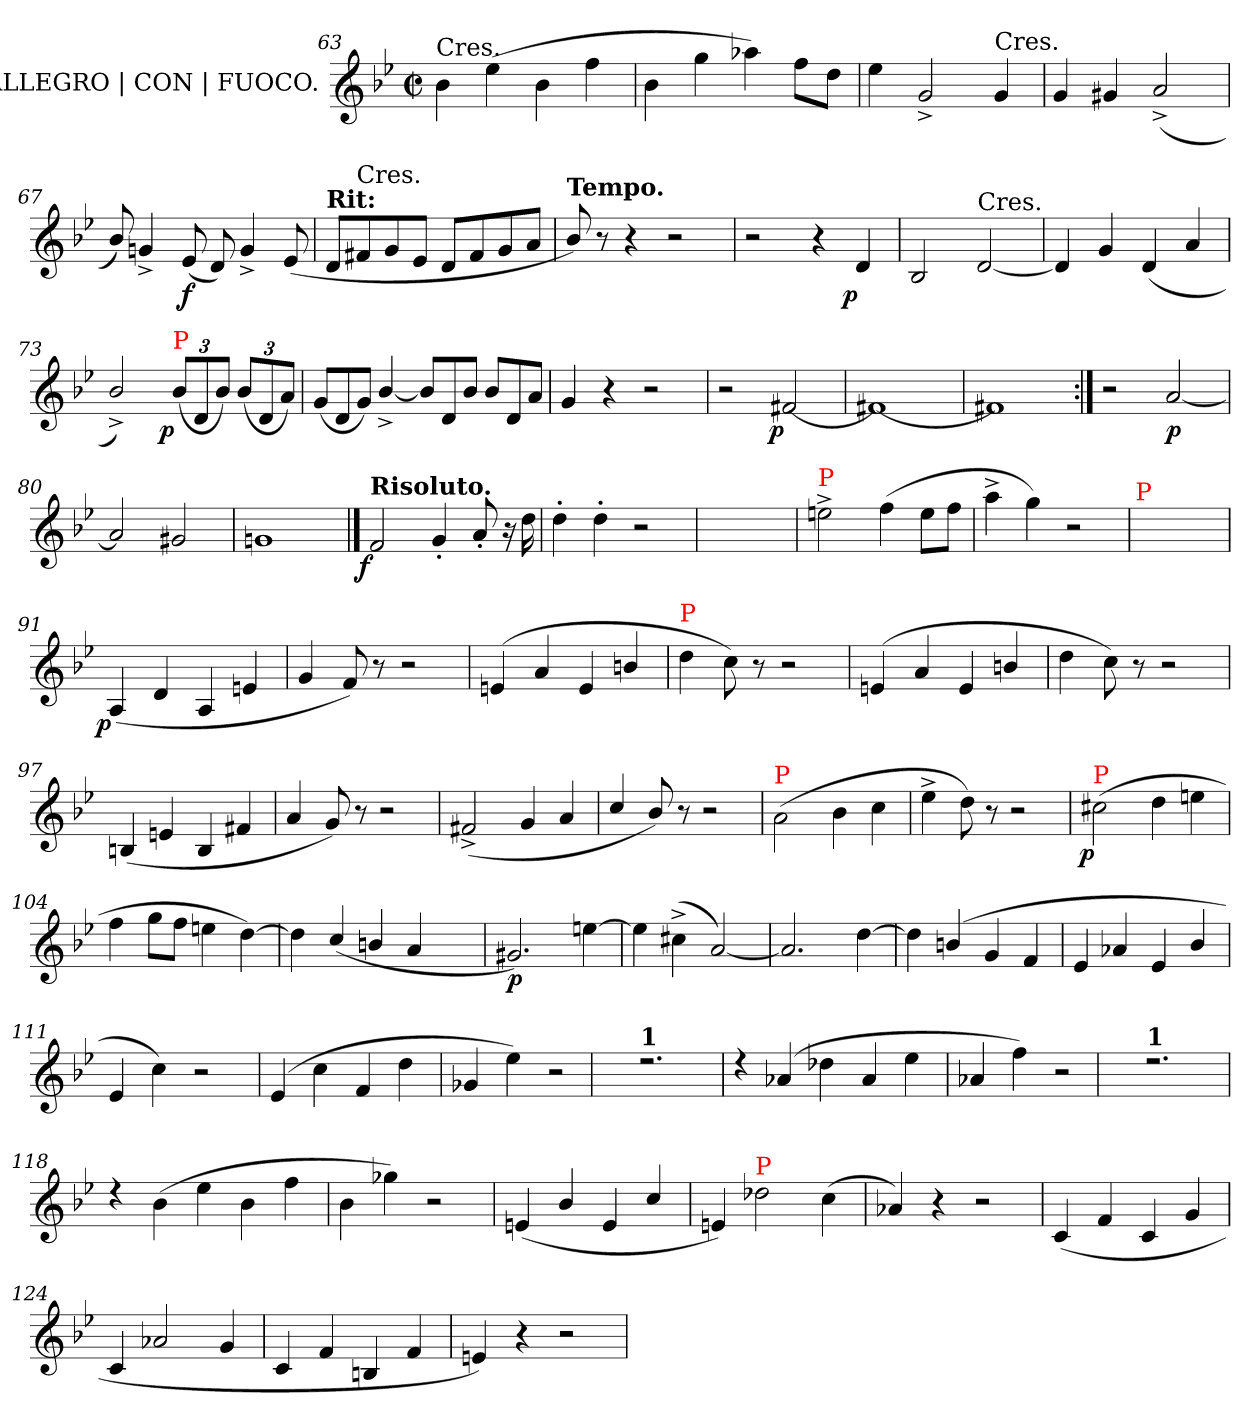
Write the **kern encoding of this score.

**kern	**dynam
*part1	*part1
*staff1	*staff1
*I"ALLEGRO | CON | FUOCO.	*
*clefG2	*
*k[b-e-]	*
*g:	*
*M2/2	*
*met(c|)	*
=63	=63
!LO:TX:t=Cres.	!
4b-	.
(>4ee-	.
4b-	.
4ff	.
=64	=64
4b-	.
4gg	.
4aa-X)	.
8ffL	.
8ddJ	.
=65	=65
4ee-	.
2g^<	.
!LO:TX:t=Cres.	!
4g	.
=66	=66
4g	.
4g#X	.
(<2a^<	.
=67	=67
8b-/)	.
4gn^<	.
(<8e-	f
8d)	.
4g^<	.
(<8e-	.
=68	=68
!LO:TX:a:B:t=Rit&colon;	!
8dL	.
!LO:TX:t=Cres.	!
8f#X	.
8g	.
8e-J	.
8dL	.
8f#	.
8g	.
8aJ	.
=69	=69
!LO:TX:a:B:t=Tempo.	!
8b-/)	.
8r	.
4r	.
2r	.
=70	=70
2r	.
4r	.
!	!LO:DY:rj
4d	p
=71	=71
2B-	.
!LO:TX:t=Cres.	!
[2d	.
=72	=72
4d]	.
4g	.
(<4d	.
4a	.
=73	=73
2b-^</)	.
*Xbrackettup	*
!LO:TX:a:color=red:t=P	!
!	!LO:DY:rj
(<12b-L	p
12d	.
12b-J)	.
(<12b-L	.
12d	.
12aJ)	.
=74	=74
*Xtuplet	*
(<12gL	.
12d	.
12gJ)	.
[4b-^</	.
12b-L]	.
12d	.
12b-J	.
12b-L	.
12d	.
12aJ	.
=75	=75
4g	.
4r	.
2r	.
=76	=76
2r	.
!	!LO:DY:rj
[2f#X	p
=77	=77
1f#X_	.
=78	=78
1f#X]	.
=79:|!	=79:|!
2r	.
[2a	p
=80	=80
2a]	.
2g#X	.
=81	=81
1gn	.
==	==
!LO:TX:a:B:t=Risoluto.	!
!	!LO:DY:rj
2f	f
4g'<	.
8a'<	.
16r	.
16dd	.
=83	=83
4dd'>	.
4dd'>	.
2r	.
=84	=84
1ryy	.
=86	=86
!LO:TX:a:color=red:t=P	!
2een^<	.
(>4ff	.
8eeL	.
8ffJ	.
=87	=87
4aa^<	.
4gg)	.
2r	.
=88	=88
!LO:TX:a:color=red:t=P	!
1ryy	.
=91	=91
!	!LO:DY:rj
(<4A	p
4d	.
4A	.
4en	.
=92	=92
4g	.
8f)	.
8r	.
2r	.
=93	=93
(<4en	.
4a	.
4e	.
4bn/	.
=94	=94
!LO:TX:a:color=red:t=P	!
4dd	.
8cc)	.
8r	.
2r	.
=95	=95
(>4en	.
4a	.
4e	.
4bn/	.
=96	=96
4dd	.
8cc)	.
8r	.
2r	.
=97	=97
(>4Bn	.
4en	.
4B	.
4f#X	.
=98	=98
4a	.
8g)	.
8r	.
2r	.
=99	=99
(<2f#X^<	.
4g	.
4a	.
=100	=100
4cc/	.
8b-/)	.
8r	.
2r	.
=101	=101
!LO:TX:a:color=red:t=P	!
(2a\	.
4b-	.
4cc	.
=102	=102
4ee-^<	.
8dd)	.
8r	.
2r	.
=103	=103
!LO:TX:a:color=red:t=P	!
!	!LO:DY:b:rj
(>2cc#X	p
4dd	.
4een	.
=104	=104
4ff	.
8ggL	.
8ffJ	.
4een	.
[4dd)	.
=105	=105
4dd]	.
(<4cc/	.
4bn/	.
4a/	.
4ryy	.
=106	=106
!	!LO:DY:b
2.g#X)	p
[4een	.
=107	=107
4een]	.
(>4cc#X^<	.
[2a)	.
=108	=108
2.a]	.
[4dd	.
=109	=109
4dd]	.
(>4bn/	.
4g	.
4f	.
=110	=110
4e-	.
4a-X	.
4e-	.
4b-/	.
=111	=111
4e-	.
4cc)	.
2r	.
=112	=112
(>4e-	.
4cc	.
4f	.
4dd	.
=113	=113
4g-X	.
4ee-)	.
!LO:N:vis=2	!
4r	.
=114	=114
4ryy	.
!LO:TX:a:B:t=1	!
2.rdd	.
=115	=115
4rdd	.
(>4a-X	.
4dd-X	.
4a-	.
4ee-	.
=116	=116
4a-X	.
4ff)	.
!LO:N:vis=2	!
4r	.
=117	=117
4ryy	.
!LO:TX:a:B:t=1	!
2.rdd	.
=118	=118
4rdd	.
(>4b-	.
4ee-	.
4b-	.
4ff	.
=119	=119
4b-	.
4gg-X)	.
2r	.
=120	=120
(>4en	.
4b-/	.
4e	.
4cc/	.
=121	=121
4en)	.
!LO:TX:a:color=red:t=P	!
2dd-X	.
(>4cc	.
=122	=122
4a-X)	.
4r	.
2r	.
=123	=123
(<4c	.
4f	.
4c	.
4g	.
=124	=124
4c	.
2a-X	.
4g	.
=125	=125
4c	.
4f	.
4Bn	.
4f	.
=126	=126
4en)	.
4r	.
2r	.
=	=
*-	*-
